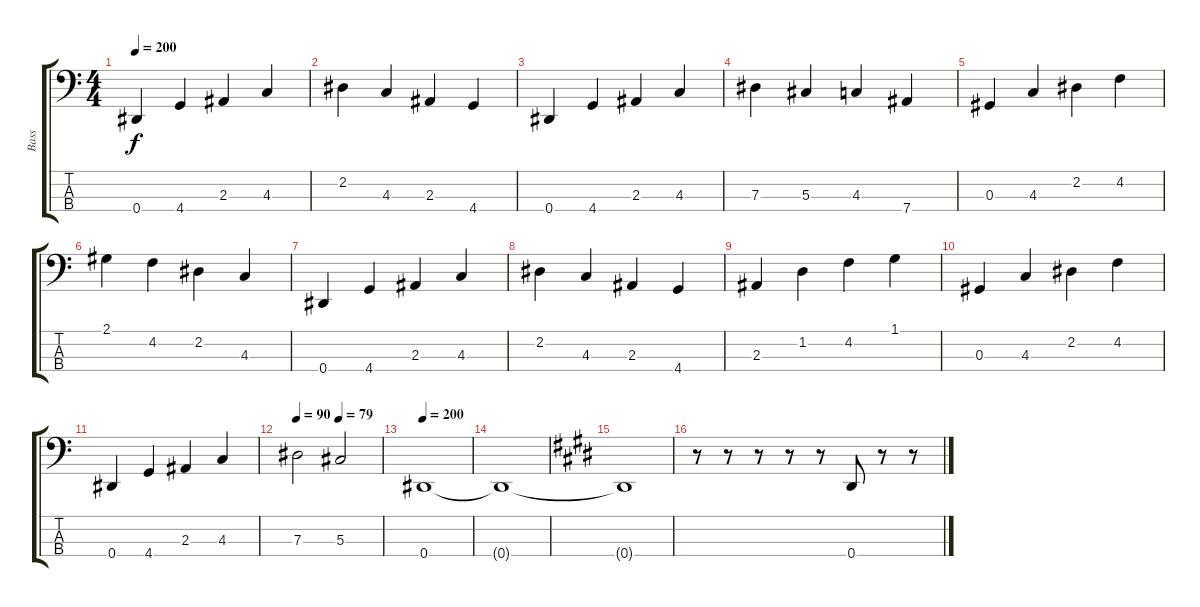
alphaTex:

\track ("Bass" "Bass") {instrument electricbasspick}
\staff {score tabs}
\tuning (Gb2 Db2 Ab1 Eb1) {hide}
\ts (4 4)
\tempo 200
\clef f4
\ks c
0.4.4{dy f} 4.4.4 2.3.4 4.3.4 |
2.2.4 4.3.4 2.3.4 4.4.4 |
0.4.4 4.4.4 2.3.4 4.3.4 |
7.3.4 5.3.4 4.3.4 7.4.4 |
0.3.4 4.3.4 2.2.4 4.2.4 |
2.1.4 4.2.4 2.2.4 4.3.4 |
0.4.4 4.4.4 2.3.4 4.3.4 |
2.2.4 4.3.4 2.3.4 4.4.4 |
2.3.4 1.2.4 4.2.4 1.1.4 |
0.3.4 4.3.4 2.2.4 4.2.4 |
0.4.4 4.4.4 2.3.4 4.3.4 |
\tempo 90
\tempo (79 0.5)
7.3.2 5.3.2 |
\tempo 200
0.4.1 |
0.4{t}.1 |
\ks e
0.4{t}.1 |
r.8 r.8 r.8 r.8 r.8 0.4.8 r.8 r.8
